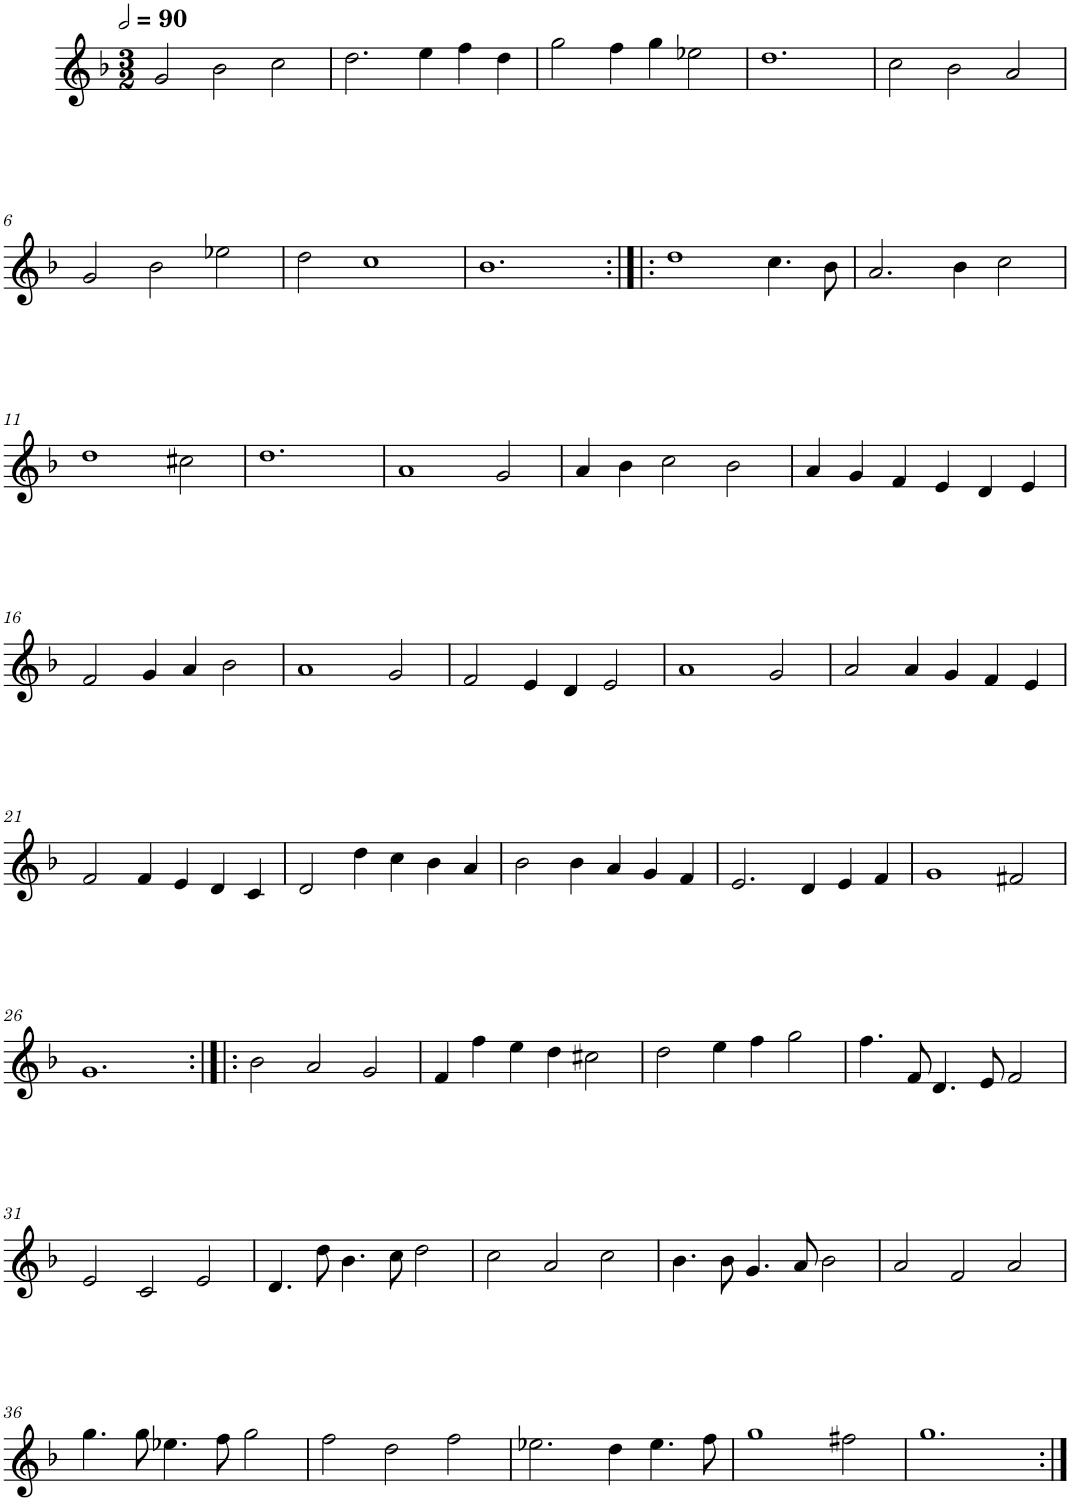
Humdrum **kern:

**kern
*part1
*staff1
*I"Quatre parties
*clefG2
*k[b-]
*M3/2
*MM180
=1
2g/
2b-\
2cc\
=2
2.dd\
4ee\
4ff\
4dd\
=3
2gg\
4ff\
4gg\
2ee-X\
=4
1.dd
=5
2cc\
2b-\
2a/
!!LO:LB:g=z
=6
2g/
2b-\
2ee-X\
=7
2dd\
1cc
=8
1.b-
=9:|!|:
1dd
4.cc\
8b-\
=10
2.a/
4b-\
2cc\
!!LO:LB:g=z
=11
1dd
2cc#X\
=12
1.dd
=13
1a
2g/
=14
4a/
4b-\
2cc\
2b-\
=15
4a/
4g/
4f/
4e/
4d/
4e/
!!LO:LB:g=z
=16
2f/
4g/
4a/
2b-\
=17
1a
2g/
=18
2f/
4e/
4d/
2e/
=19
1a
2g/
=20
2a/
4a/
4g/
4f/
4e/
!!LO:LB:g=z
=21
2f/
4f/
4e/
4d/
4c/
=22
2d/
4dd\
4cc\
4b-\
4a/
=23
2b-\
4b-\
4a/
4g/
4f/
=24
2.e/
4d/
4e/
4f/
=25
1g
2f#X/
!!LO:LB:g=z
=26
1.g
=27:|!|:
2b-\
2a/
2g/
=28
4f/
4ff\
4ee\
4dd\
2cc#X\
=29
2dd\
4ee\
4ff\
2gg\
=30
4.ff\
8f/
4.d/
8e/
2f/
!!LO:LB:g=z
=31
2e/
2c/
2e/
=32
4.d/
8dd\
4.b-\
8cc\
2dd\
=33
2cc\
2a/
2cc\
=34
4.b-\
8b-\
4.g/
8a/
2b-\
=35
2a/
2f/
2a/
!!LO:LB:g=z
=36
4.gg\
8gg\
4.ee-X\
8ff\
2gg\
=37
2ff\
2dd\
2ff\
=38
2.ee-X\
4dd\
4.ee-\
8ff\
=39
1gg
2ff#X\
=40
1.gg
=:|!
*-
